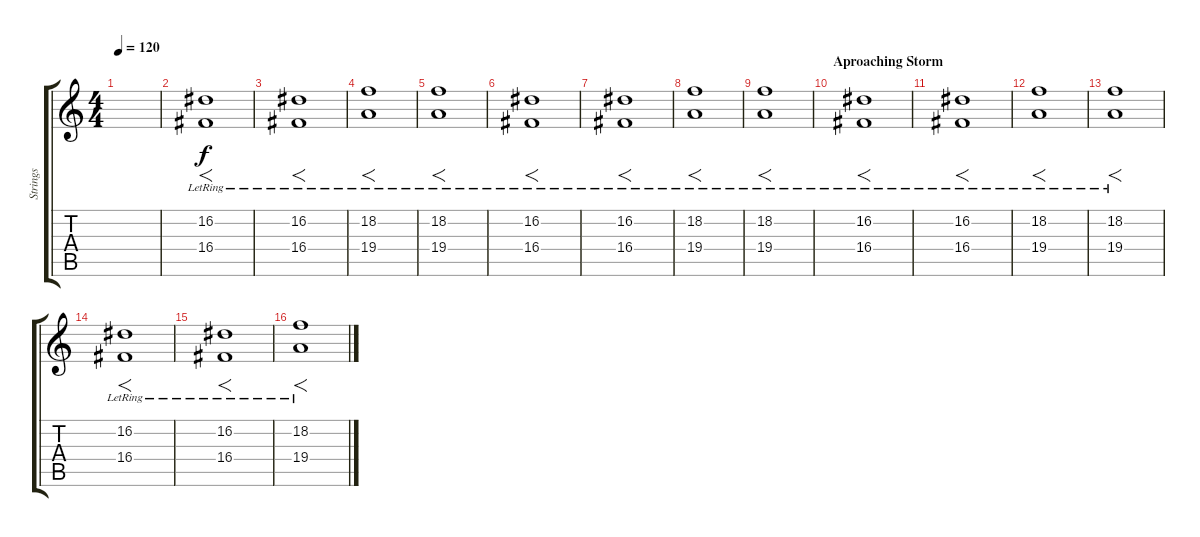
\track ("Strings" "Strings") {instrument stringensemble1}
\staff {score tabs}
\tuning (E4 B3 G3 D3 A2 E2) {hide}
\ts (4 4)
\tempo 120
\clef g2
\ks c
|
(16.2{lr} 16.4{lr}).1{f} |
(16.2{lr} 16.4{lr}).1{f} |
(18.2{lr} 19.4{lr}).1{f} |
(18.2{lr} 19.4{lr}).1{f} |
(16.2{lr} 16.4{lr}).1{f} |
(16.2{lr} 16.4{lr}).1{f} |
(18.2{lr} 19.4{lr}).1{f} |
(18.2{lr} 19.4{lr}).1{f} |
\section ("" "Aproaching Storm")
(16.2{lr} 16.4{lr}).1{f} |
(16.2{lr} 16.4{lr}).1{f} |
(18.2{lr} 19.4{lr}).1{f} |
(18.2{lr} 19.4{lr}).1{f} |
(16.2{lr} 16.4{lr}).1{f} |
(16.2{lr} 16.4{lr}).1{f} |
(18.2{lr} 19.4{lr}).1{f}
